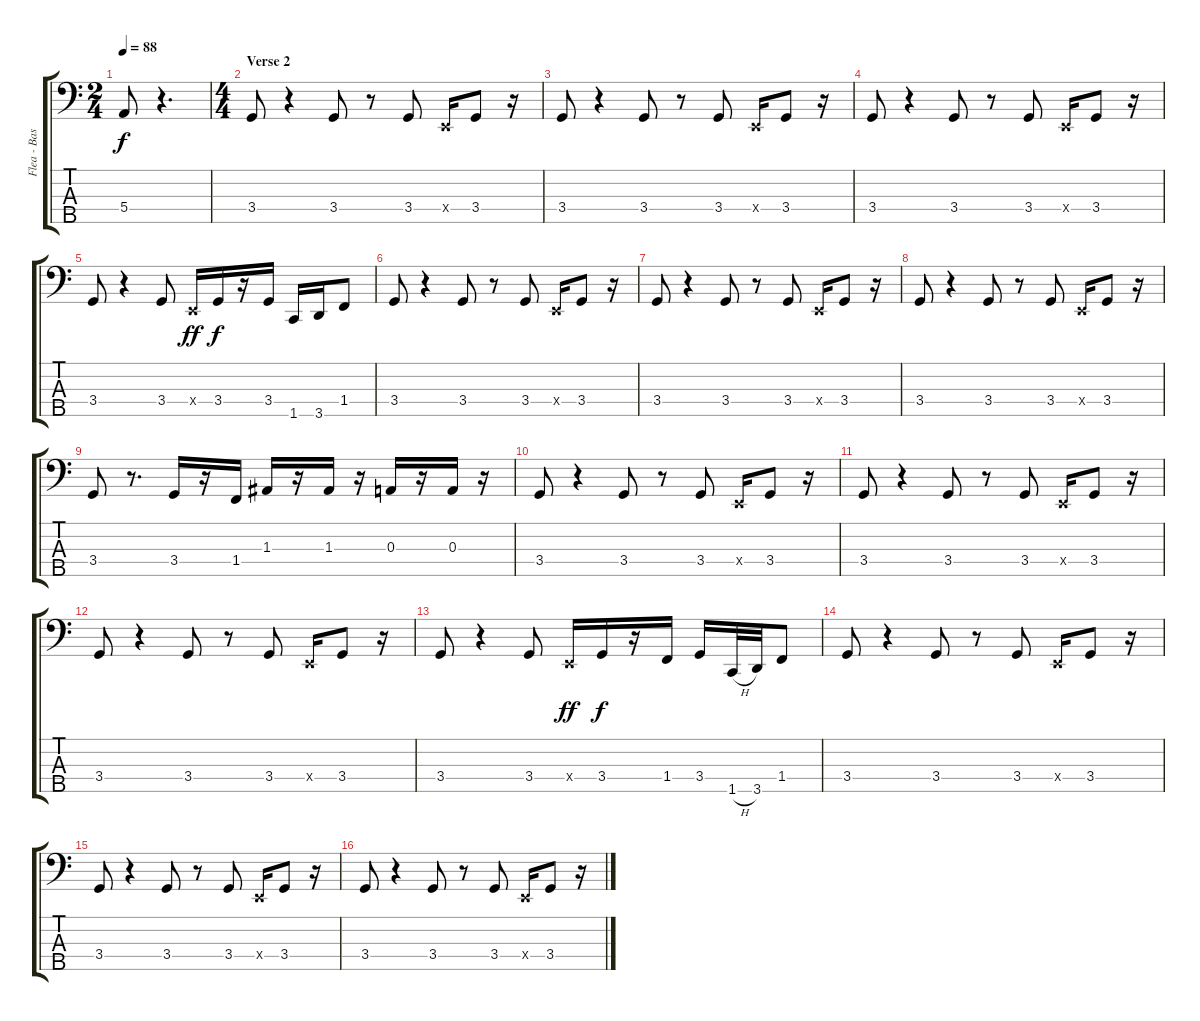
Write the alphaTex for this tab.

\track ("Flea - Bass (5 strings)" "Flea - Bas") {instrument electricbassfinger}
\staff {score tabs}
\tuning (G2 D2 A1 E1 B0) {hide}
\ts (2 4)
\tempo 88
\clef f4
\ks c
5.4.8{dy f} r.4{d} |
\ts (4 4)
\section ("" "Verse 2")
3.4.8 r.4 3.4.8 r.8 3.4.8 0.4{x}.16 3.4.8 r.16 |
3.4.8 r.4 3.4.8 r.8 3.4.8 0.4{x}.16 3.4.8 r.16 |
3.4.8 r.4 3.4.8 r.8 3.4.8 0.4{x}.16 3.4.8 r.16 |
3.4.8 r.4 3.4.8 0.4{x}.16{dy ff} 3.4.16{dy f} r.16 3.4.16 1.5.16 3.5.16 1.4.8 |
3.4.8 r.4 3.4.8 r.8 3.4.8 0.4{x}.16 3.4.8 r.16 |
3.4.8 r.4 3.4.8 r.8 3.4.8 0.4{x}.16 3.4.8 r.16 |
3.4.8 r.4 3.4.8 r.8 3.4.8 0.4{x}.16 3.4.8 r.16 |
3.4.8 r.8{d} 3.4.16 r.16 1.4.16 1.3.16 r.16 1.3.16 r.16 0.3.16 r.16 0.3.16 r.16 |
3.4.8 r.4 3.4.8 r.8 3.4.8 0.4{x}.16 3.4.8 r.16 |
3.4.8 r.4 3.4.8 r.8 3.4.8 0.4{x}.16 3.4.8 r.16 |
3.4.8 r.4 3.4.8 r.8 3.4.8 0.4{x}.16 3.4.8 r.16 |
3.4.8 r.4 3.4.8 0.4{x}.16{dy ff} 3.4.16{dy f} r.16 1.4.16 3.4.16 1.5{h}.32 3.5.32 1.4.8 |
3.4.8 r.4 3.4.8 r.8 3.4.8 0.4{x}.16 3.4.8 r.16 |
3.4.8 r.4 3.4.8 r.8 3.4.8 0.4{x}.16 3.4.8 r.16 |
3.4.8 r.4 3.4.8 r.8 3.4.8 0.4{x}.16 3.4.8 r.16
